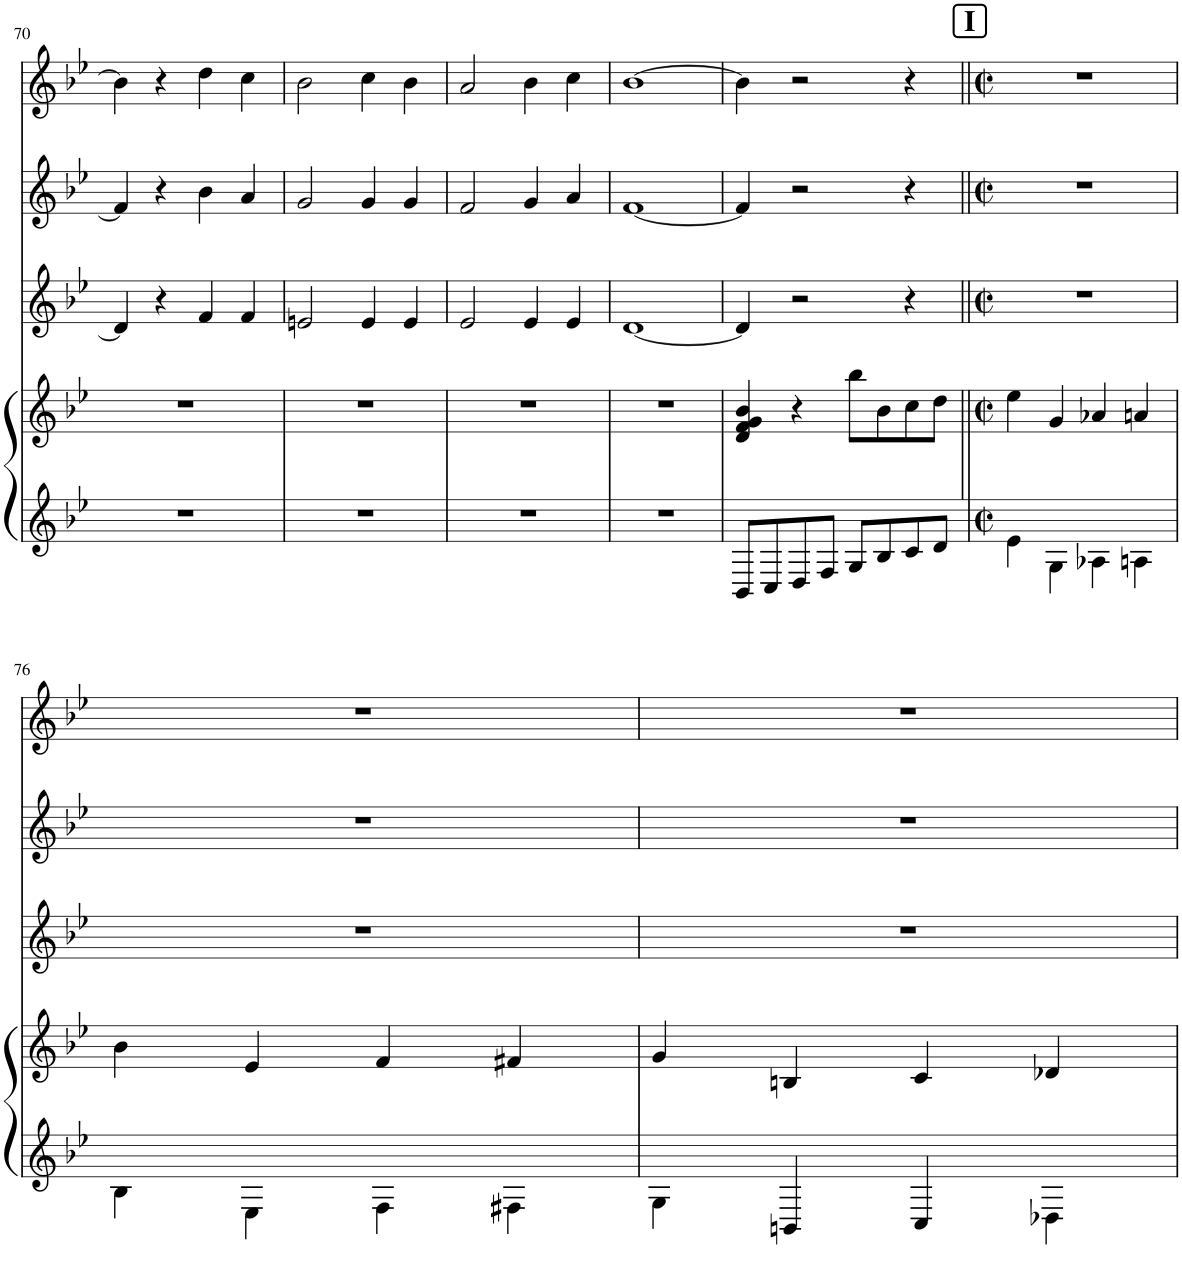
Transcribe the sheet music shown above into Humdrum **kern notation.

**kern	**kern	**kern	**kern	**kern
*part4	*part4	*part3	*part2	*part1
*staff5	*staff4	*staff3	*staff2	*staff1
*I"Piano	*	*I"Piano	*I"Piano	*I"Piano
*I'Pno	*	*I'Pno	*I'Pno	*I'Pno
!!LO:PB:g=z
*clefG2	*clefG2	*clefG2	*clefG2	*clefG2
*k[b-e-]	*k[b-e-]	*k[b-e-]	*k[b-e-]	*k[b-e-]
*M2/2	*M2/2	*M2/2	*M2/2	*M2/2
*met(c|)	*met(c|)	*met(c|)	*met(c|)	*met(c|)
=70	=70	=70	=70	=70
1r	1r	4d/]	4f/]	4b-\]
.	.	4r	4r	4r
.	.	4f/	4b-\	4dd\
.	.	4f/	4a/	4cc\
=71	=71	=71	=71	=71
1r	1r	2en/	2g/	2b-\
.	.	4e/	4g/	4cc\
.	.	4e/	4g/	4b-\
=72	=72	=72	=72	=72
1r	1r	2e-/	2f/	2a/
.	.	4e-/	4g/	4b-\
.	.	4e-/	4a/	4cc\
=73	=73	=73	=73	=73
1r	1r	[1d	[1f	[1b-
=74	=74	=74	=74	=74
8BB-/L	4d/ 4f/ 4g/ 4b-/	4d/]	4f/]	4b-\]
8C/	.	.	.	.
8D/	4r	2r	2r	2r
8F/J	.	.	.	.
8G/L	8bb-\L	.	.	.
8B-/	8b-\	.	.	.
8c/	8cc\	4r	4r	4r
8d/J	8dd\J	.	.	.
!!LO:REH:place=s1:a:B:cj:fs=14:t=I
=75||	=75||	=75||	=75||	=75||
*M2/2	*M2/2	*M2/2	*M2/2	*M2/2
*met(c|)	*met(c|)	*met(c|)	*met(c|)	*met(c|)
4e-\	4ee-\	1r	1r	1r
4G\	4g/	.	.	.
4A-X\	4a-X/	.	.	.
4An\	4an/	.	.	.
!!LO:LB:g=z
=76	=76	=76	=76	=76
4B-\	4b-\	1r	1r	1r
4E-\	4e-/	.	.	.
4F\	4f/	.	.	.
4F#X\	4f#X/	.	.	.
=77	=77	=77	=77	=77
4G\	4g/	1r	1r	1r
4BBn/	4Bn/	.	.	.
4C/	4c/	.	.	.
4D-X\	4d-X/	.	.	.
=	=	=	=	=
*-	*-	*-	*-	*-
